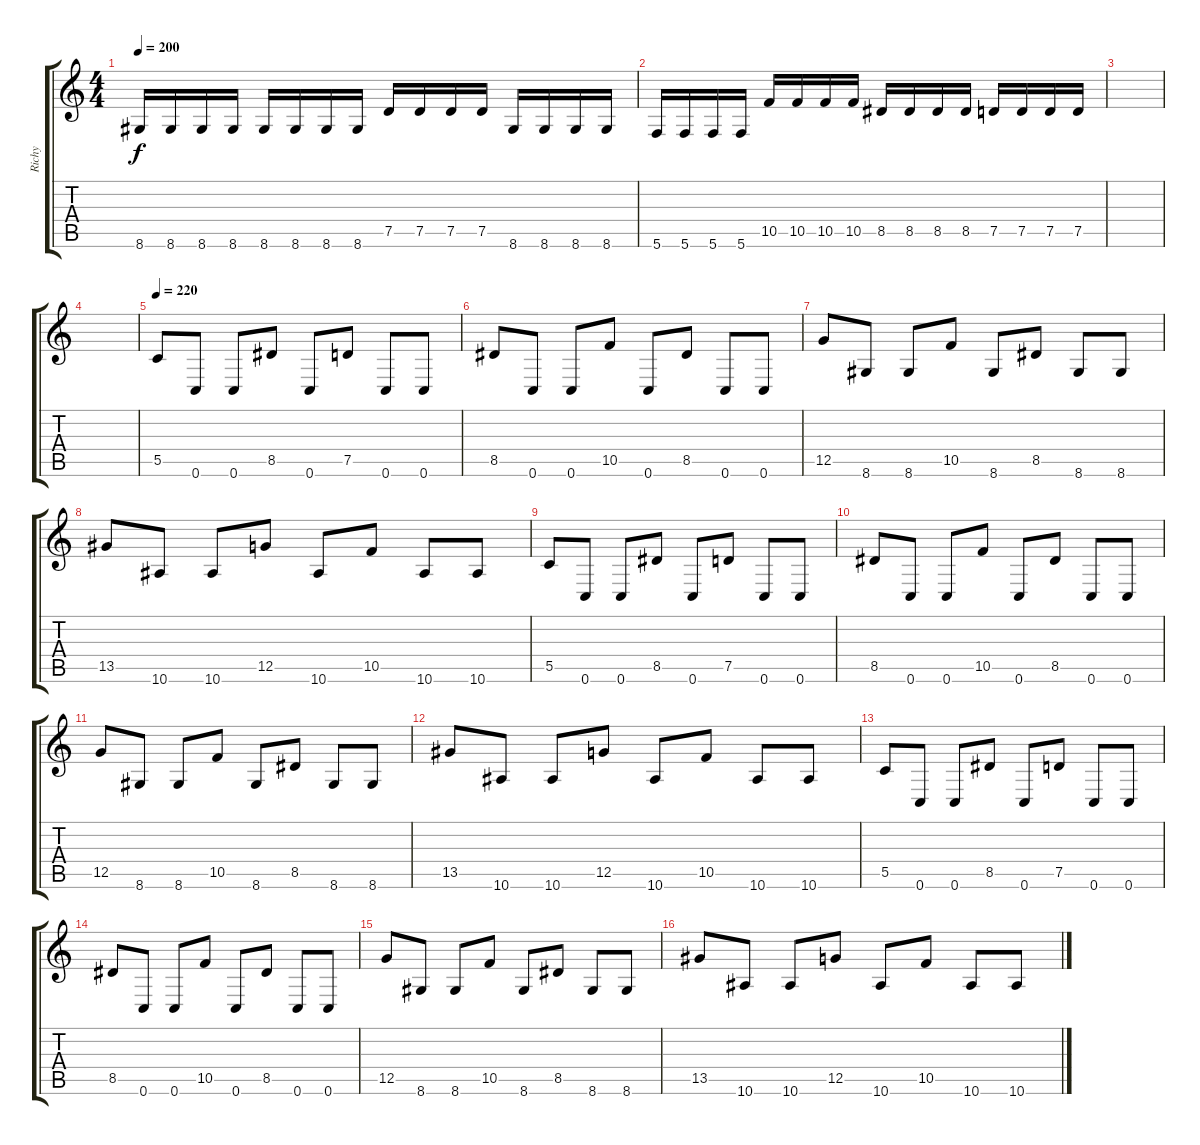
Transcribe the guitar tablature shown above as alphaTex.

\track ("Richy" "Richy") {instrument distortionguitar}
\staff {score tabs}
\tuning (D4 A3 F3 C3 G2 C2) {hide}
\ts (4 4)
\tempo 200
\clef g2
\ks c
8.6.16{dy f} 8.6.16 8.6.16 8.6.16 8.6.16 8.6.16 8.6.16 8.6.16 7.5.16 7.5.16 7.5.16 7.5.16 8.6.16 8.6.16 8.6.16 8.6.16 |
5.6.16 5.6.16 5.6.16 5.6.16 10.5.16 10.5.16 10.5.16 10.5.16 8.5.16 8.5.16 8.5.16 8.5.16 7.5.16 7.5.16 7.5.16 7.5.16 |
|
|
\tempo 220
5.5.8 0.6.8 0.6.8 8.5.8 0.6.8 7.5.8 0.6.8 0.6.8 |
8.5.8 0.6.8 0.6.8 10.5.8 0.6.8 8.5.8 0.6.8 0.6.8 |
12.5.8 8.6.8 8.6.8 10.5.8 8.6.8 8.5.8 8.6.8 8.6.8 |
13.5.8 10.6.8 10.6.8 12.5.8 10.6.8 10.5.8 10.6.8 10.6.8 |
5.5.8 0.6.8 0.6.8 8.5.8 0.6.8 7.5.8 0.6.8 0.6.8 |
8.5.8 0.6.8 0.6.8 10.5.8 0.6.8 8.5.8 0.6.8 0.6.8 |
12.5.8 8.6.8 8.6.8 10.5.8 8.6.8 8.5.8 8.6.8 8.6.8 |
13.5.8 10.6.8 10.6.8 12.5.8 10.6.8 10.5.8 10.6.8 10.6.8 |
5.5.8 0.6.8 0.6.8 8.5.8 0.6.8 7.5.8 0.6.8 0.6.8 |
8.5.8 0.6.8 0.6.8 10.5.8 0.6.8 8.5.8 0.6.8 0.6.8 |
12.5.8 8.6.8 8.6.8 10.5.8 8.6.8 8.5.8 8.6.8 8.6.8 |
13.5.8 10.6.8 10.6.8 12.5.8 10.6.8 10.5.8 10.6.8 10.6.8
